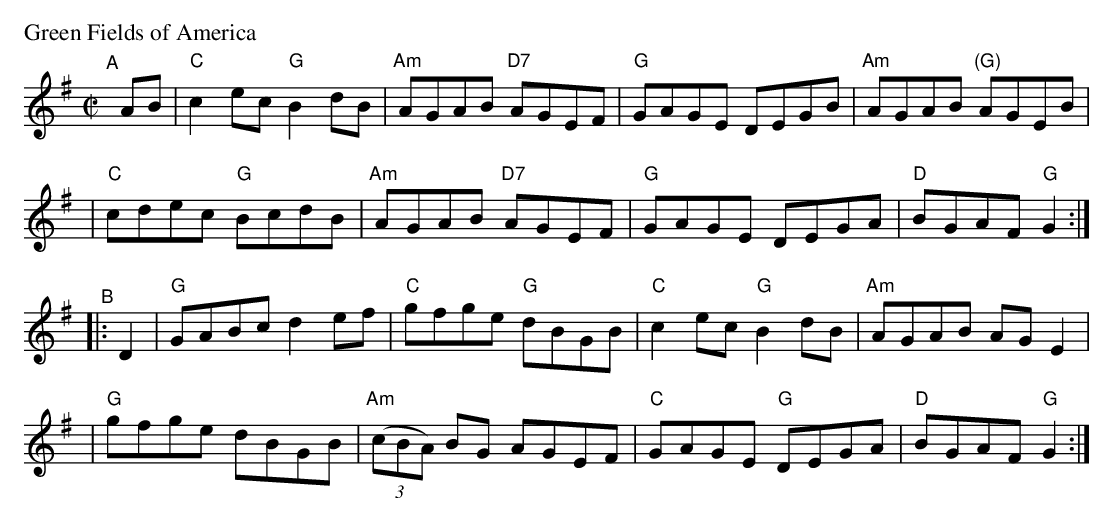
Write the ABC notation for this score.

X:1
P: Green Fields of America
M: C|
K: G
"^A"[|] AB \
| "C"c2ec "G"B2dB | "Am"AGAB "D7"AGEF | "G"GAGE DEGB | "Am"AGAB "(G)"AGEB |
| "C"cdec "G"BcdB | "Am"AGAB "D7"AGEF | "G"GAGE DEGA | "D"BGAF "G"G2 :|
"^B"|: D2 \
| "G"GABc d2ef | "C"gfge "G"dBGB | "C"c2ec "G"B2dB | "Am"AGAB AGE2 |
| "G"gfge dBGB | "Am"((3cBA) BG AGEF | "C"GAGE "G"DEGA | "D"BGAF "G"G2 :|
